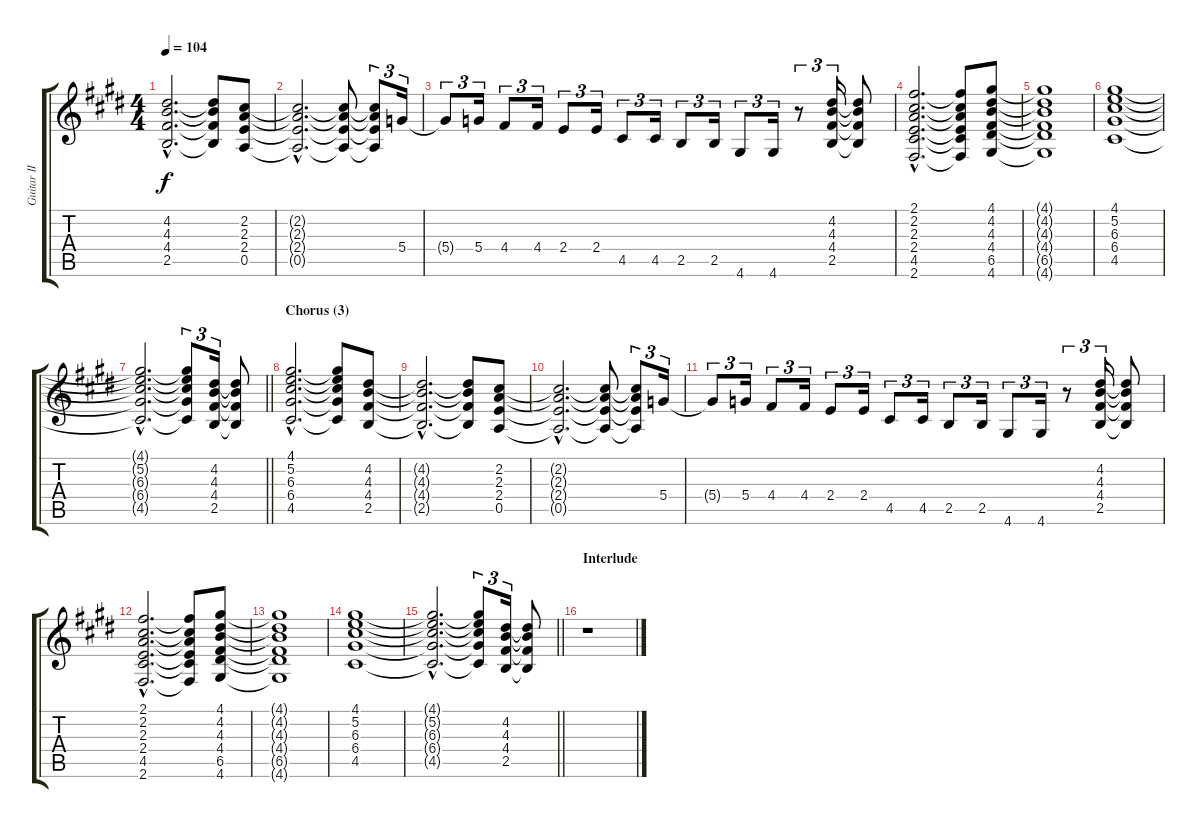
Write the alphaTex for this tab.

\track ("Guitar II" "Guitar II") {instrument distortionguitar}
\staff {score tabs}
\tuning (E4 B3 G3 D3 A2 E2) {hide}
\ts (4 4)
\tempo 104
\clef g2
\ks c#minor
(4.2{hac t} 4.3{hac t} 4.4{hac t} 2.5{hac t}).2{d dy f} (4.2{t} 4.3{t} 4.4{t} 2.5{t}).8 (2.2 2.3 2.4 0.5).8 |
(2.2{hac t} 2.3{hac t} 2.4{hac t} 0.5{hac t}).2{d} (2.2{t} 2.3{t} 2.4{t} 0.5{t}).8 (2.2{t} 2.3{t} 2.4{t} 0.5{t}).8{tu (3 2)} 5.4.16{tu (3 2)} |
5.4{t}.8{tu (3 2)} 5.4.16{tu (3 2)} 4.4.8{tu (3 2)} 4.4.16{tu (3 2)} 2.4.8{tu (3 2)} 2.4.16{tu (3 2)} 4.5.8{tu (3 2)} 4.5.16{tu (3 2)} 2.5.8{tu (3 2)} 2.5.16{tu (3 2)} 4.6.8{tu (3 2)} 4.6.16{tu (3 2)} r.8{tu (3 2)} (4.2 4.3 4.4 2.5).16{tu (3 2)} (4.2{t} 4.3{t} 4.4{t} 2.5{t}).8 |
(2.1{hac} 2.2{hac} 2.3{hac} 2.4{hac} 4.5{hac} 2.6{hac}).2{d} (2.1{t} 2.2{t} 2.3{t} 2.4{t} 4.5{t} 2.6{t}).8 (4.1 4.2 4.3 4.4 6.5 4.6).8 |
(4.1{t} 4.2{t} 4.3{t} 4.4{t} 6.5{t} 4.6{t}).1 |
(4.1 5.2 6.3 6.4 4.5).1 |
\barLineRight lightlight
(4.1{hac t} 5.2{hac t} 6.3{hac t} 6.4{hac t} 4.5{hac t}).2{d} (4.1{t} 5.2{t} 6.3{t} 6.4{t} 4.5{t}).8{tu (3 2)} (4.2 4.3 4.4 2.5).16{tu (3 2)} (4.2{t} 4.3{t} 4.4{t} 2.5{t}).8 |
\section ("" "Chorus (3)")
(4.1{hac} 5.2{hac} 6.3{hac} 6.4{hac} 4.5{hac}).2{d} (4.1{t} 5.2{t} 6.3{t} 6.4{t} 4.5{t}).8 (4.2 4.3 4.4 2.5).8 |
(4.2{hac t} 4.3{hac t} 4.4{hac t} 2.5{hac t}).2{d} (4.2{t} 4.3{t} 4.4{t} 2.5{t}).8 (2.2 2.3 2.4 0.5).8 |
(2.2{hac t} 2.3{hac t} 2.4{hac t} 0.5{hac t}).2{d} (2.2{t} 2.3{t} 2.4{t} 0.5{t}).8 (2.2{t} 2.3{t} 2.4{t} 0.5{t}).8{tu (3 2)} 5.4.16{tu (3 2)} |
5.4{t}.8{tu (3 2)} 5.4.16{tu (3 2)} 4.4.8{tu (3 2)} 4.4.16{tu (3 2)} 2.4.8{tu (3 2)} 2.4.16{tu (3 2)} 4.5.8{tu (3 2)} 4.5.16{tu (3 2)} 2.5.8{tu (3 2)} 2.5.16{tu (3 2)} 4.6.8{tu (3 2)} 4.6.16{tu (3 2)} r.8{tu (3 2)} (4.2 4.3 4.4 2.5).16{tu (3 2)} (4.2{t} 4.3{t} 4.4{t} 2.5{t}).8 |
(2.1{hac} 2.2{hac} 2.3{hac} 2.4{hac} 4.5{hac} 2.6{hac}).2{d} (2.1{t} 2.2{t} 2.3{t} 2.4{t} 4.5{t} 2.6{t}).8 (4.1 4.2 4.3 4.4 6.5 4.6).8 |
(4.1{t} 4.2{t} 4.3{t} 4.4{t} 6.5{t} 4.6{t}).1 |
(4.1 5.2 6.3 6.4 4.5).1 |
\barLineRight lightlight
(4.1{hac t} 5.2{hac t} 6.3{hac t} 6.4{hac t} 4.5{hac t}).2{d} (4.1{t} 5.2{t} 6.3{t} 6.4{t} 4.5{t}).8{tu (3 2)} (4.2 4.3 4.4 2.5).16{tu (3 2)} (4.2{t} 4.3{t} 4.4{t} 2.5{t}).8 |
\section ("" "Interlude")
r.1
